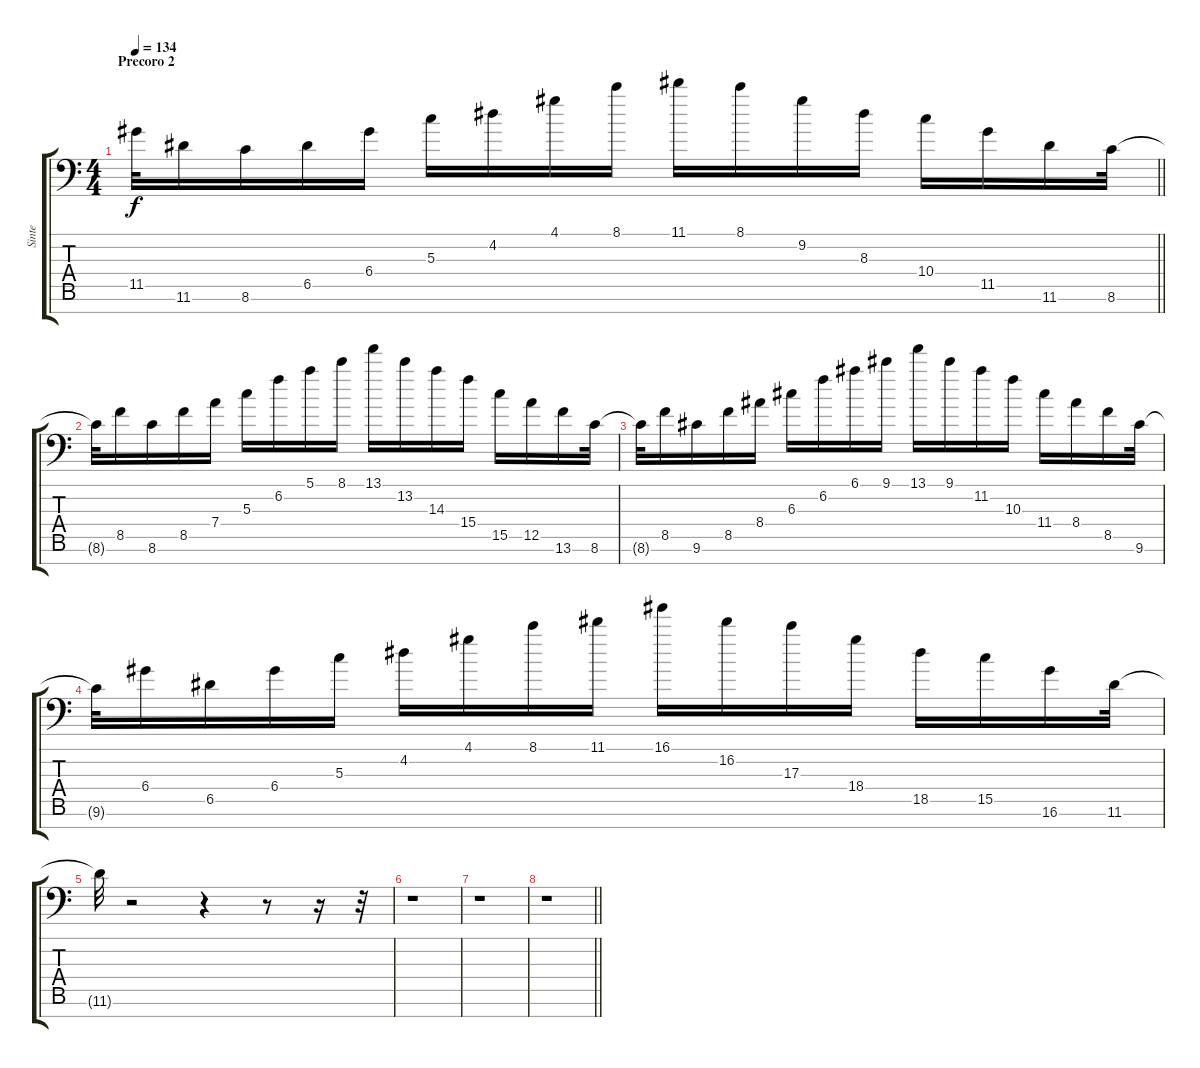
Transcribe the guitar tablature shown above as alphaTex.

\track ("Sinte" "Sinte") {instrument synthbass1}
\staff {score tabs}
\tuning (E4 B3 G3 D3 A2 E2 C-1) {hide}
\ts (4 4)
\section ("" "Precoro 2")
\tempo 134
\clef f4
\barLineRight lightlight
\ks c
11.5{t}.32{dy f volume 12 instrument pad3polysynth} 11.6.16 8.6.16 6.5.16 6.4.16 5.3.16 4.2.16 4.1.16 8.1.16 11.1.16 8.1.16 9.2.16 8.3.16 10.4.16 11.5.16 11.6.16 8.6.32 |
8.6{t}.32 8.5.16 8.6.16 8.5.16 7.4.16 5.3.16 6.2.16 5.1.16 8.1.16 13.1.16 13.2.16 14.3.16 15.4.16 15.5.16 12.5.16 13.6.16 8.6.32 |
8.6{t}.32 8.5.16 9.6.16 8.5.16 8.4.16 6.3.16 6.2.16 6.1.16 9.1.16 13.1.16 9.1.16 11.2.16 10.3.16 11.4.16 8.4.16 8.5.16 9.6.32 |
9.6{t}.32 6.4.16 6.5.16 6.4.16 5.3.16 4.2.16 4.1.16 8.1.16 11.1.16 16.1.16 16.2.16 17.3.16 18.4.16 18.5.16 15.5.16 16.6.16 11.6.32 |
11.6{t}.32 r.2 r.4 r.8 r.16 r.32 |
r.1 |
r.1 |
\barLineRight lightlight
r.1
